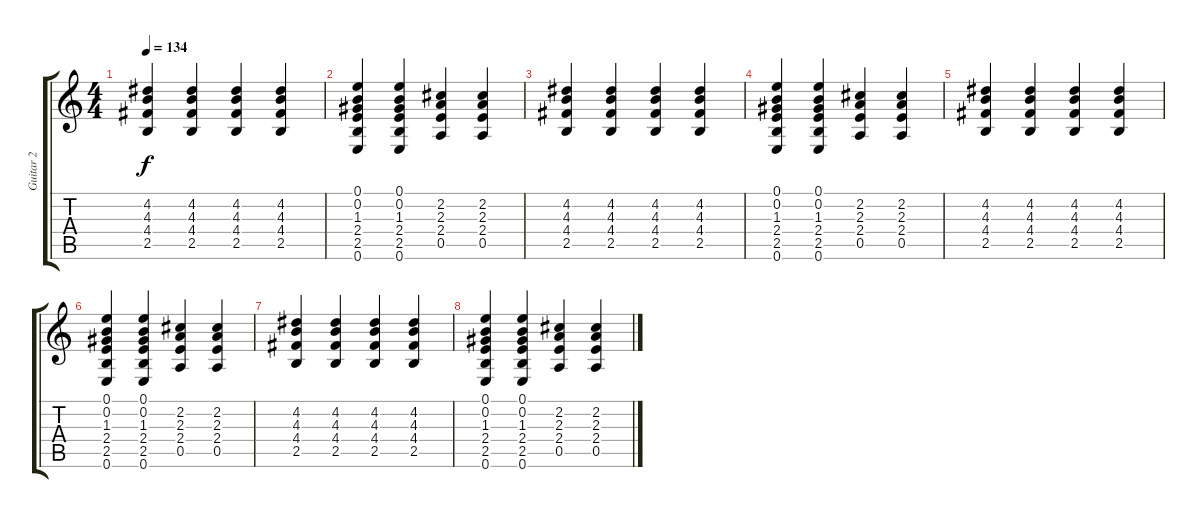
\track ("Guitar 2" "Guitar 2") {instrument overdrivenguitar}
\staff {score tabs}
\tuning (E4 B3 G3 D3 A2 E2) {hide}
\ts (4 4)
\tempo 134
\clef g2
\ks c
(4.2 4.3 4.4 2.5).4{dy f} (4.2 4.3 4.4 2.5).4 (4.2 4.3 4.4 2.5).4 (4.2 4.3 4.4 2.5).4 |
(0.1 0.2 1.3 2.4 2.5 0.6).4 (0.1 0.2 1.3 2.4 2.5 0.6).4 (2.2 2.3 2.4 0.5).4 (2.2 2.3 2.4 0.5).4 |
(4.2 4.3 4.4 2.5).4 (4.2 4.3 4.4 2.5).4 (4.2 4.3 4.4 2.5).4 (4.2 4.3 4.4 2.5).4 |
(0.1 0.2 1.3 2.4 2.5 0.6).4 (0.1 0.2 1.3 2.4 2.5 0.6).4 (2.2 2.3 2.4 0.5).4 (2.2 2.3 2.4 0.5).4 |
(4.2 4.3 4.4 2.5).4 (4.2 4.3 4.4 2.5).4 (4.2 4.3 4.4 2.5).4 (4.2 4.3 4.4 2.5).4 |
(0.1 0.2 1.3 2.4 2.5 0.6).4{volume 0} (0.1 0.2 1.3 2.4 2.5 0.6).4 (2.2 2.3 2.4 0.5).4 (2.2 2.3 2.4 0.5).4 |
(4.2 4.3 4.4 2.5).4 (4.2 4.3 4.4 2.5).4 (4.2 4.3 4.4 2.5).4 (4.2 4.3 4.4 2.5).4 |
(0.1 0.2 1.3 2.4 2.5 0.6).4 (0.1 0.2 1.3 2.4 2.5 0.6).4 (2.2 2.3 2.4 0.5).4 (2.2 2.3 2.4 0.5).4
